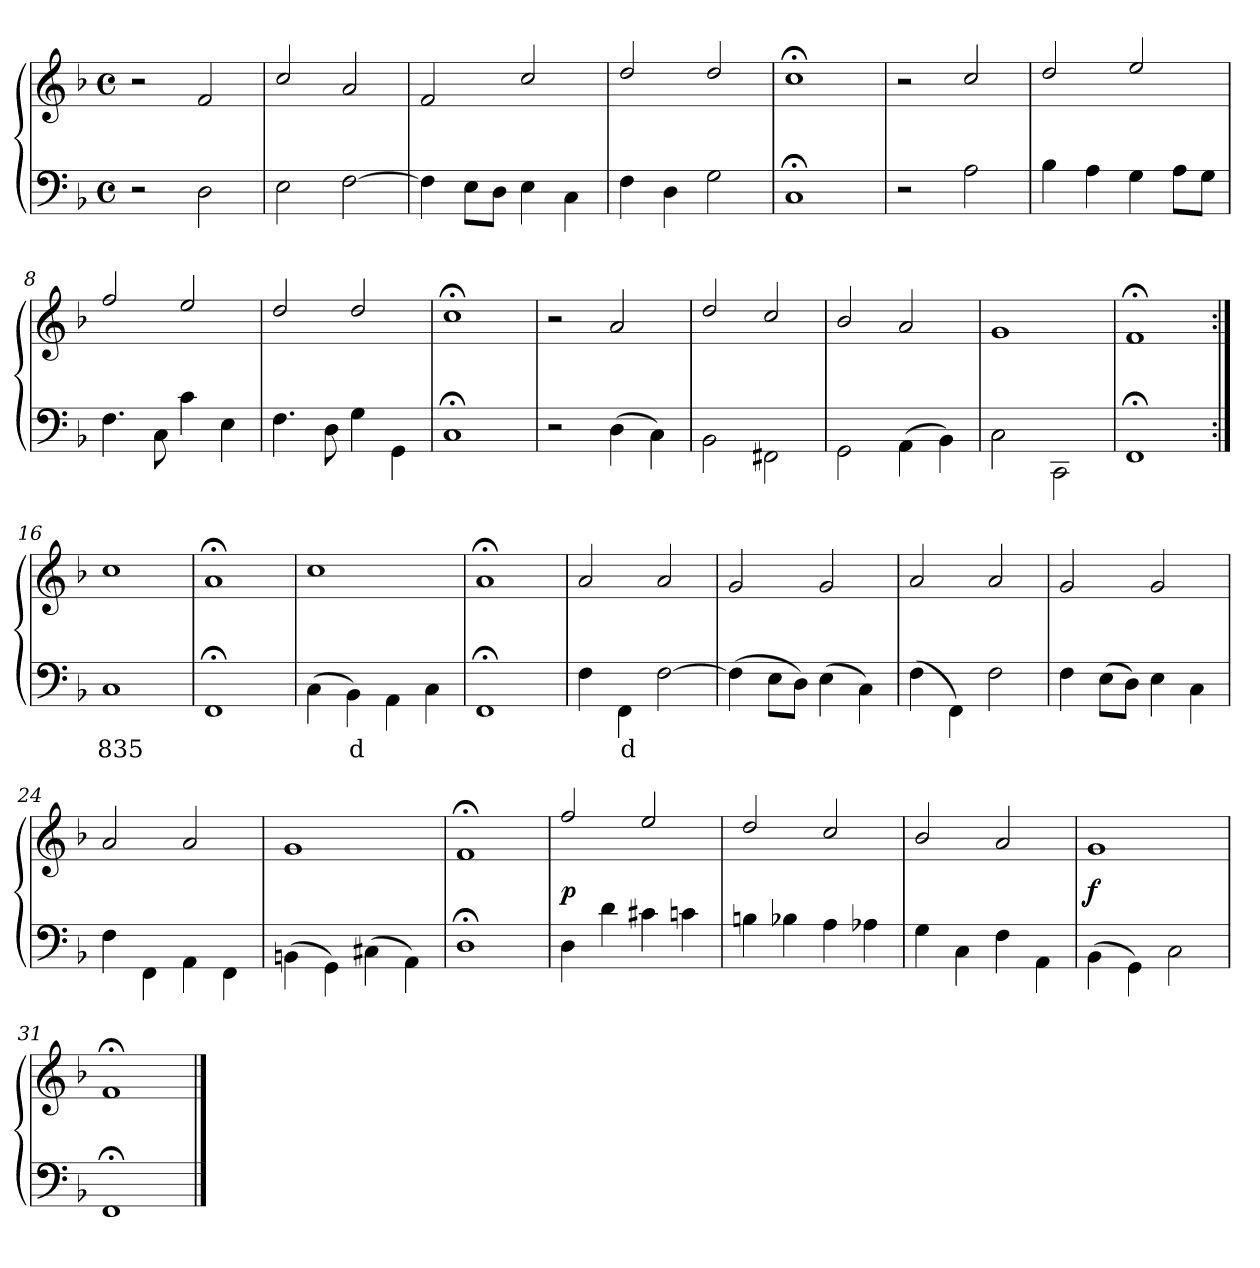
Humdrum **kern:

**kern	**text	**kern	**dynam
*part1	*part1	*part1	*part1
*staff2	*staff2	*staff1	*staff1/2
*clefF4	*	*clefG2	*
*k[b-]	*	*k[b-]	*
*M4/4	*	*M4/4	*
*met(c)	*	*met(c)	*
=1	=1	=1	=1
2r	.	2r	.
2D\	.	2f/	.
=2	=2	=2	=2
2E\	.	2cc/	.
[2F\	.	2a/	.
=3	=3	=3	=3
4F\]	.	2f/	.
8EL	.	.	.
8DJ	.	.	.
4E\	.	2cc/	.
4C\	.	.	.
=4	=4	=4	=4
4F\	.	2dd/	.
4D\	.	.	.
2G\	.	2dd/	.
=5	=5	=5	=5
1C;\	.	1cc;</	.
=6	=6	=6	=6
2r	.	2r	.
2A\	.	2cc/	.
=7	=7	=7	=7
4B-\	.	2dd/	.
4A\	.	.	.
4G\	.	2ee/	.
8AL	.	.	.
8GJ	.	.	.
=8	=8	=8	=8
4.F\	.	2ff/	.
8C\	.	.	.
4c\	.	2ee/	.
4E\	.	.	.
=9	=9	=9	=9
4.F\	.	2dd/	.
8D\	.	.	.
4G\	.	2dd/	.
4GG\	.	.	.
!!LO:LB:g=z
=10	=10	=10	=10
1C;\	.	1cc;</	.
!!LO:LB:g=z
=11	=11	=11	=11
2r	.	2r	.
(4D\	.	2a/	.
4C\)	.	.	.
=12	=12	=12	=12
2BB-\	.	2dd/	.
2FF#X\	.	2cc/	.
=13	=13	=13	=13
2GG\	.	2b-/	.
(4AA\	.	2a/	.
4BB-\)	.	.	.
=14	=14	=14	=14
2C\	.	1g/	.
2CC\	.	.	.
=15	=15	=15	=15
1FF;\	.	1f;</	.
=16:|!	=16:|!	=16:|!	=16:|!
1C\	835	1cc/	.
=17	=17	=17	=17
1FF;\	.	1a;</	.
=18	=18	=18	=18
(4C\	.	1cc/	.
4BB-\)	d	.	.
4AA\	.	.	.
4C\	.	.	.
=19	=19	=19	=19
1FF;\	.	1a;</	.
!!LO:LB:g=z
=20	=20	=20	=20
4F\	.	2a/	.
4FF\	d	.	.
[2F\	.	2a/	.
=21	=21	=21	=21
(4F\]	.	2g/	.
8EL	.	.	.
8DJ)	.	.	.
(4E\	.	2g/	.
4C\)	.	.	.
=22	=22	=22	=22
(4F\	.	2a/	.
4FF\)	.	.	.
2F\	.	2a/	.
=23	=23	=23	=23
4F\	.	2g/	.
(8EL	.	.	.
8DJ)	.	.	.
4E\	.	2g/	.
4C\	.	.	.
=24	=24	=24	=24
4F\	.	2a/	.
4FF\	.	.	.
4AA\	.	2a/	.
4FF\	.	.	.
=25	=25	=25	=25
(4BBn\	.	1g/	.
4GG\)	.	.	.
(4C#X\	.	.	.
4AA\)	.	.	.
=26	=26	=26	=26
1D;\	.	1f;</	.
!!LO:LB:g=z
=27	=27	=27	=27
4D\	.	2ff/	p
4d\	.	.	.
4c#X\	.	2ee/	.
4cn\	.	.	.
=28	=28	=28	=28
4Bn\	.	2dd/	.
4B-X\	.	.	.
4A\	.	2cc/	.
4A-X\	.	.	.
=29	=29	=29	=29
4G\	.	2b-/	.
4C\	.	.	.
4F\	.	2a/	.
4AA\	.	.	.
=30	=30	=30	=30
(4BB-\	.	1g/	f
4GG\)	.	.	.
2C\	.	.	.
=31	=31	=31	=31
1FF;\	.	1f;</	.
==	==	==	==
*-	*-	*-	*-
